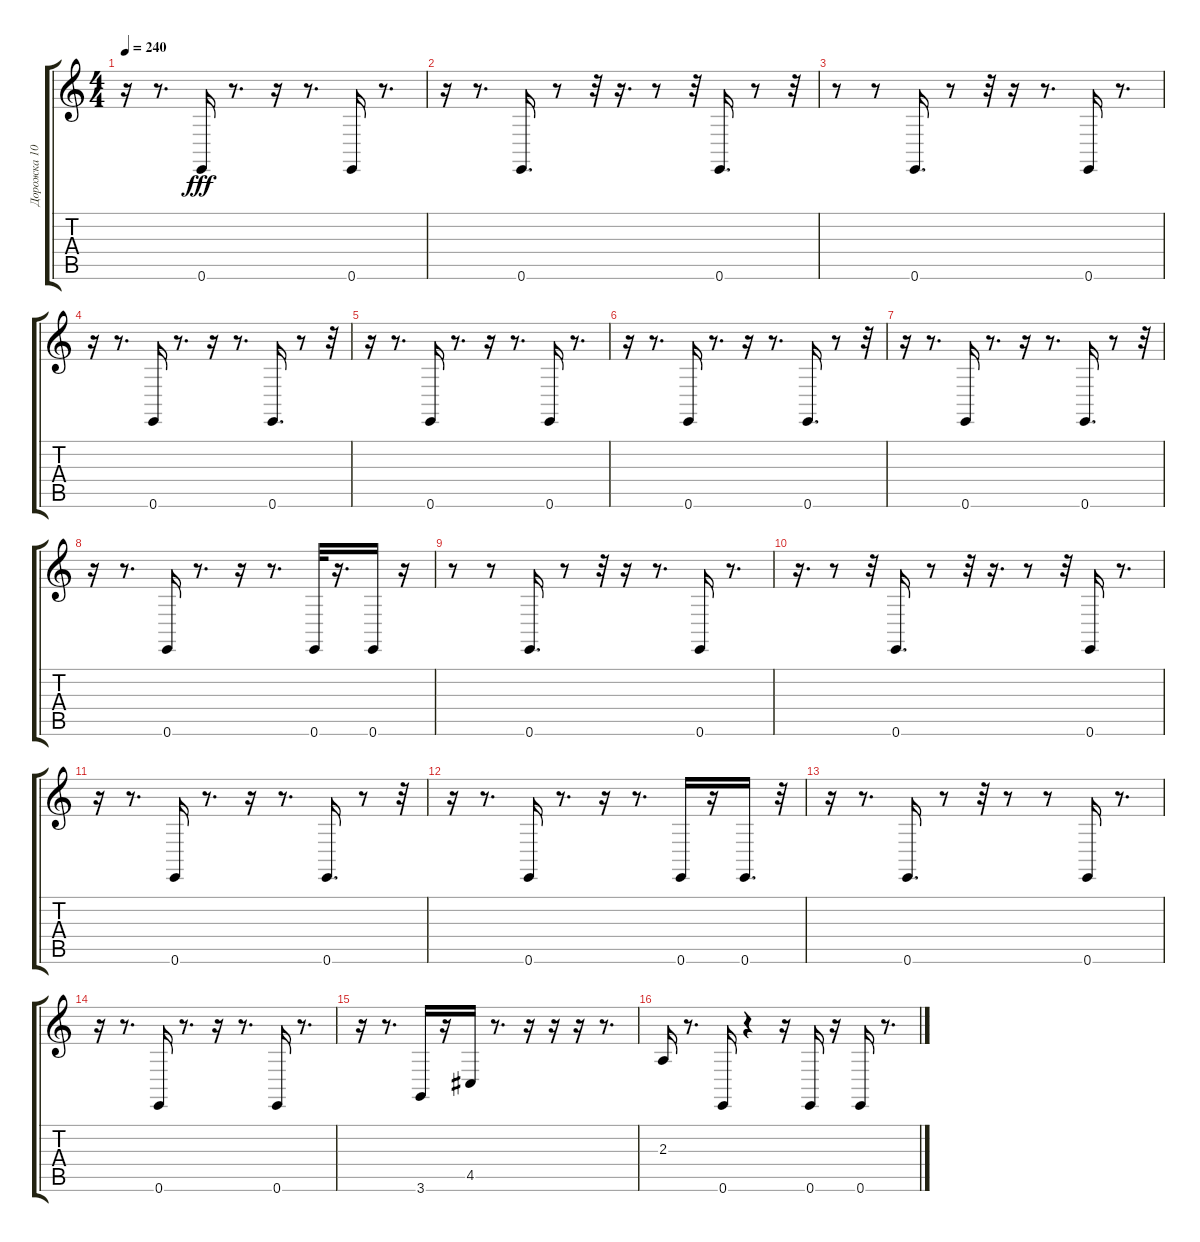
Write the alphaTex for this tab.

\track ("Дорожка 10" "Дорожка 10") {instrument acousticgrandpiano}
\staff {score tabs}
\tuning (E4 B3 G3 D3 A2 E2) {hide}
\ts (4 4)
\tempo 240
\clef g2
\ks c
r.16{dy fff} r.8{d} 0.6.16 r.8{d} r.16 r.8{d} 0.6.16 r.8{d} |
r.16 r.8{d} 0.6.16{d} r.8 r.32 r.16{d} r.8 r.32 0.6.16{d} r.8 r.32 |
r.8 r.8 0.6.16{d} r.8 r.32 r.16 r.8{d} 0.6.16 r.8{d} |
r.16 r.8{d} 0.6.16 r.8{d} r.16 r.8{d} 0.6.16{d} r.8 r.32 |
r.16 r.8{d} 0.6.16 r.8{d} r.16 r.8{d} 0.6.16 r.8{d} |
r.16 r.8{d} 0.6.16 r.8{d} r.16 r.8{d} 0.6.16{d} r.8 r.32 |
r.16 r.8{d} 0.6.16 r.8{d} r.16 r.8{d} 0.6.16{d} r.8 r.32 |
r.16 r.8{d} 0.6.16 r.8{d} r.16 r.8{d} 0.6.32 r.16{d} 0.6.16 r.16 |
r.8 r.8 0.6.16{d} r.8 r.32 r.16 r.8{d} 0.6.16 r.8{d} |
r.16{d} r.8 r.32 0.6.16{d} r.8 r.32 r.16{d} r.8 r.32 0.6.16 r.8{d} |
r.16 r.8{d} 0.6.16 r.8{d} r.16 r.8{d} 0.6.16{d} r.8 r.32 |
r.16 r.8{d} 0.6.16 r.8{d} r.16 r.8{d} 0.6.16 r.16 0.6.16{d} r.32 |
r.16 r.8{d} 0.6.16{d} r.8 r.32 r.8 r.8 0.6.16 r.8{d} |
r.16 r.8{d} 0.6.16 r.8{d} r.16 r.8{d} 0.6.16 r.8{d} |
r.16 r.8{d} 3.6.16 r.16 4.5.16 r.8{d} r.16 r.16 r.16 r.8{d} |
2.3.16 r.8{d} 0.6.16 r.4 r.16 0.6.16 r.16 0.6.16 r.8{d}
